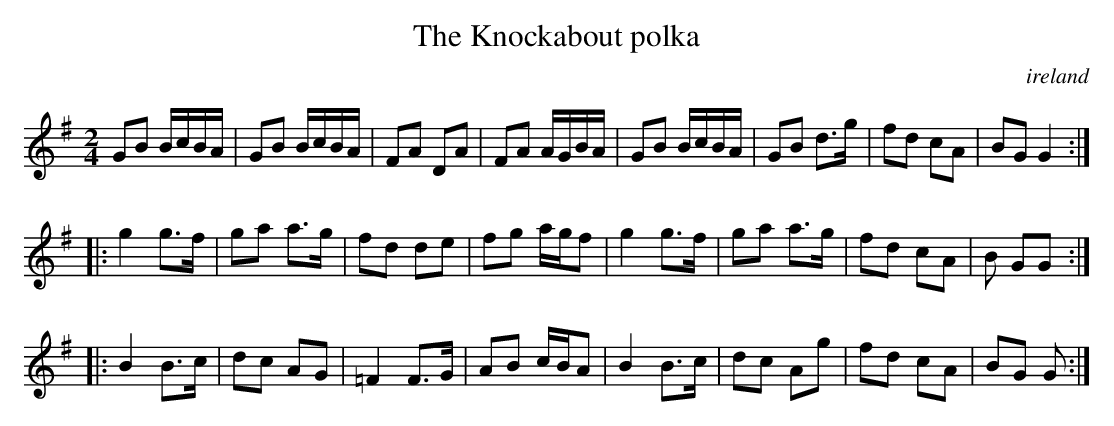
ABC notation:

X:1
T:Knockabout polka, The
O:ireland
M:2/4
K:G
G2B2 BcBA | G2B2 BcBA | F2A2 D2A2 | F2A2 AGBA|\
G2B2 BcBA | G2B2 d3g  | f2d2 c2A2 | B2G2 G4 :|
|:g4 g3f | g2a2 a3g  | f2d2 d2e2 | f2g2 agf2 |\
g4 g3f | g2a2 a3g  | f2d2 c2A2 | B2 G2G2 :|
|:B4 B3c | d2c2 A2G2 | =F4 F3G | A2B2 cBA2 |\
B4 B3c | d2c2 A2g2 | f2d2 c2A2 | B2G2 G2 :|
